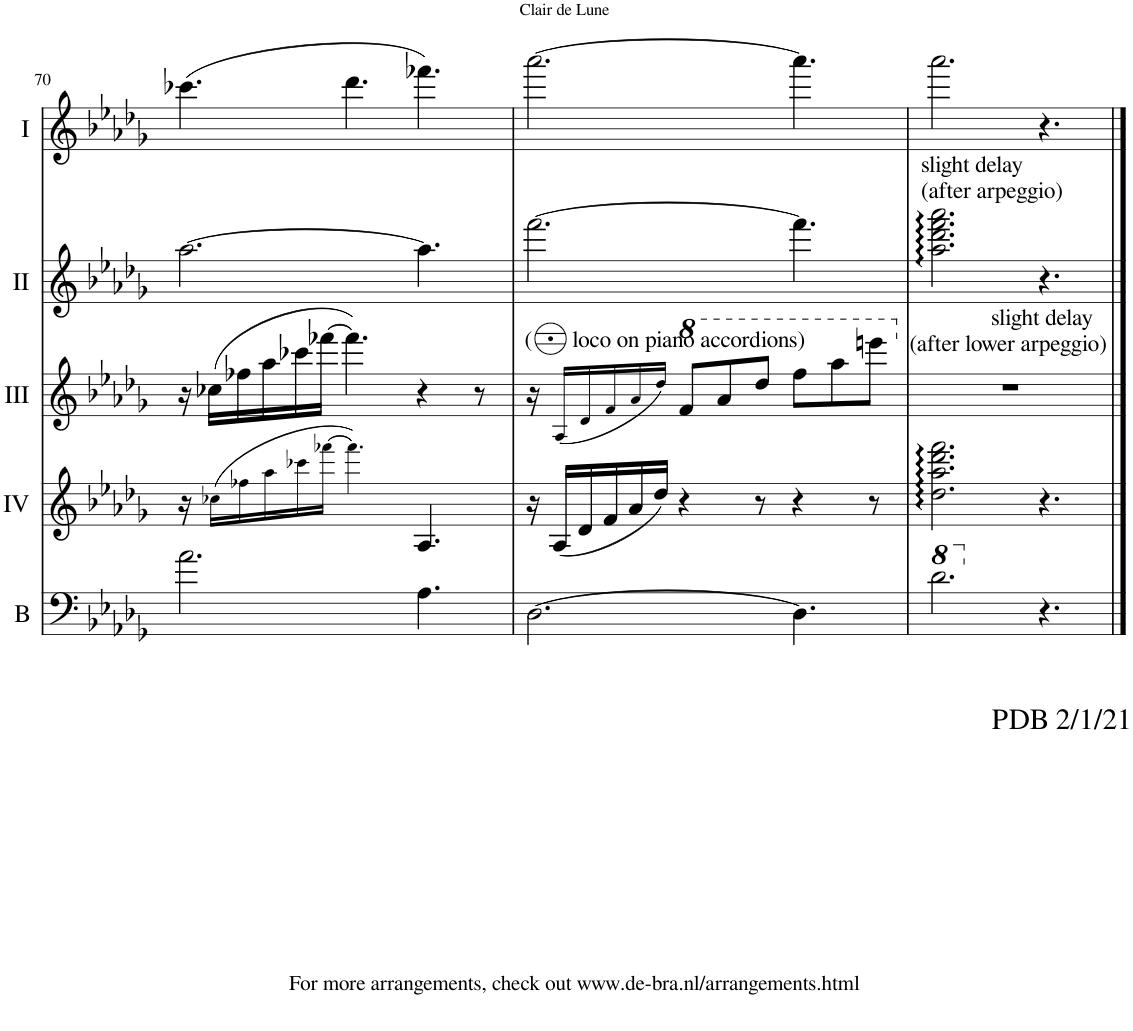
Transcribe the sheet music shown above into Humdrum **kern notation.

**kern	**kern	**kern	**kern	**kern
*part5	*part4	*part3	*part2	*part1
*staff5	*staff4	*staff3	*staff2	*staff1
*I"Bass	*I"Acc. 4	*I"Acc. 3	*I"Acc. 2	*I"Acc. 1
*I'B	*	*	*	*
!!LO:PB:g=z
*clefF4	*clefG2	*clefG2	*clefG2	*clefG2
*Trd7c12	*Trd7c12	*Trd7c12	*	*
*k[b-e-a-d-g-]	*k[b-e-a-d-g-]	*k[b-e-a-d-g-]	*k[b-e-a-d-g-]	*k[b-e-a-d-g-]
*M9/8	*M9/8	*M9/8	*M9/8	*M9/8
=70	=70	=70	=70	=70
2.a-\	16r	16r	[2.aa-\	(4.ccc-X\
.	(16cc-X\LL	(16cc-X\LL	.	.
.	16ff-X\	16ff-X\	.	.
.	16aa-\	16aa-\	.	.
.	16ccc-X\	16ccc-X\	.	.
.	16fff-X\JJ	[16fff-X\JJ	.	.
.	4.fff-\)	4.fff-\])	.	4.ddd-\
4.A-\	4.A-/	4r	4.aa-\]	4.fff-X\)
.	.	8r	.	.
=71	=71	=71	=71	=71
[2.D-\	16r	16r	[2.fff\	[2.aaa-\
!	!	!LO:TX:a:t=(       loco on piano accordions)	!	!
.	(16A-/LL	(16A-/LL	.	.
.	16d-/	16d-/	.	.
.	16f/	16f/	.	.
.	16a-/	16a-/	.	.
.	16dd-/JJ)	16dd-/JJ)	.	.
*	*	*8va	*	*
.	4r	8ff/L	.	.
.	.	8aa-/	.	.
.	8r	8ddd-/J	.	.
4.D-\]	4r	8fff\L	4.fff\]	4.aaa-\]
.	.	8aaa-\	.	.
.	8r	8eeeen\J	.	.
=72	=72	=72	=72	=72
*8va	*	*	*	*
*	*	*X8va	*	*
!	!	!	!	!LO:TX:b:t=slight delay
!	!	!	!	!LO:TX:b:t=(after arpeggio)
!	!	!	!	!LO:TX:b:t=PDB 2/1/21
!	!	!	!	!LO:TX:b:t=For more arrangements, check out www.de-bra.nl/arrangements.html
!	!	!	!LO:TX:b:t=slight delay	!
!	!	!	!LO:TX:b:t=(after lower arpeggio)	!
2.dd-\	2.dd-\ 2.aa-\ 2.ddd-\ 2.fff\	8%9r	2.aa-\ 2.ddd-\ 2.fff\ 2.aaa-\	2.aaa-\
*X8va	*	*	*	*
4.r	4.r	.	4.r	4.r
==	==	==	==	==
*-	*-	*-	*-	*-
